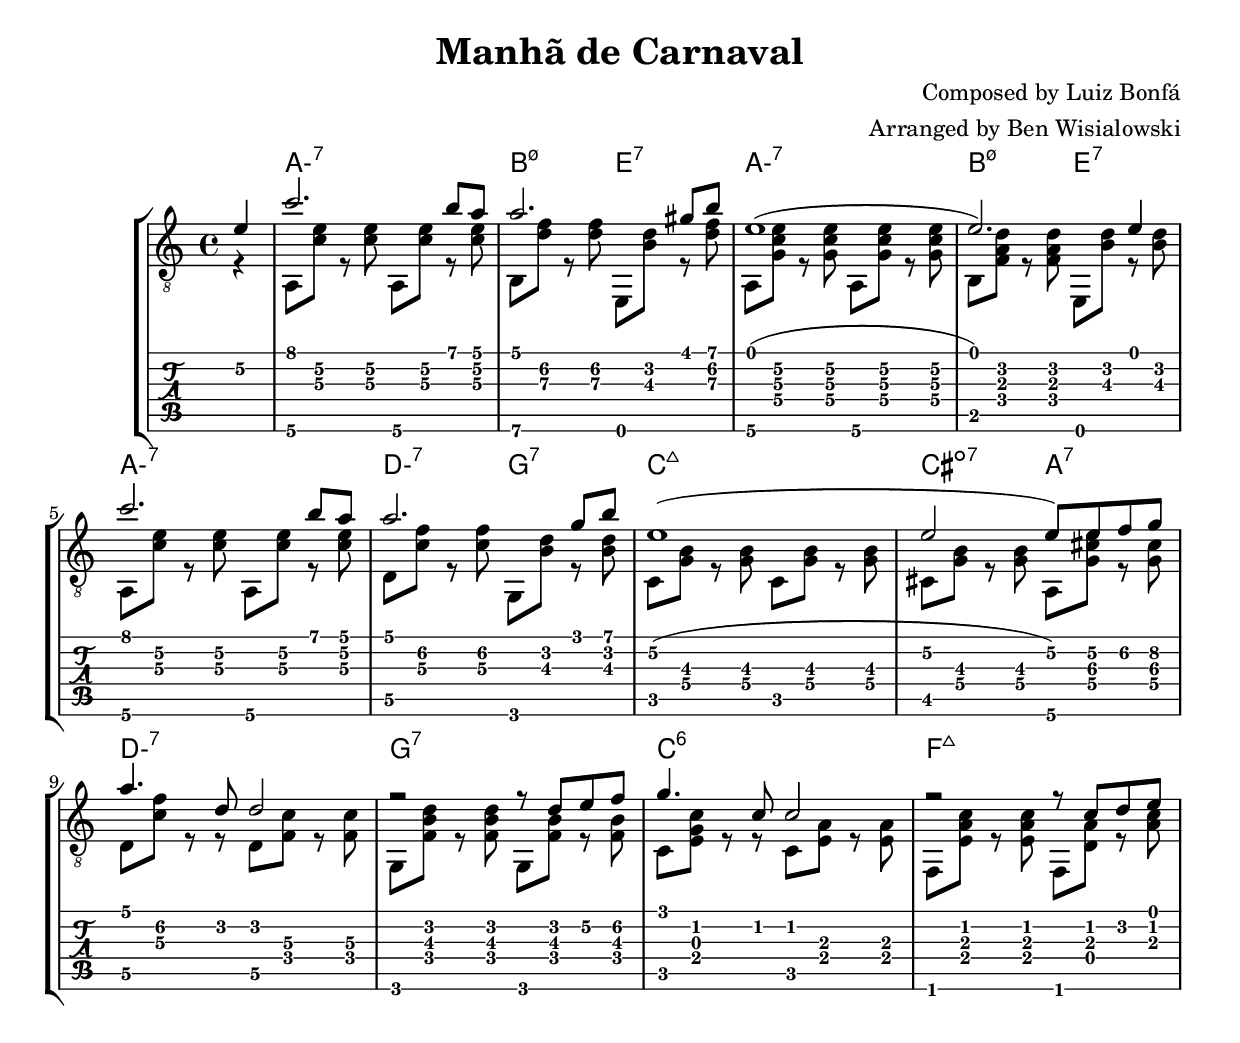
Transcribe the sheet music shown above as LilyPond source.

\version "2.20.0"

\header {
  title = "Manhã de Carnaval"
  composer = "Composed by Luiz Bonfá"
  arranger = "Arranged by Ben Wisialowski"
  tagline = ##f
}

aMelody  = { c''2. b'8 a'8 } % one measure
beMelody = { a'2. gis'8 b'8 } % one
dgMelody = { a'2. g'8 b'8 } % one
abMelody = { e'1( e'2.) e'4 } % two
caMelody = { e'1\2( e'2\2 e'8\2) e'8\2 f'8\2 g'8\2 } % two
dMelody  = { a'4. d'8 d'2 } % one
gMelody  = { r2 r8 d'8 e'8\2 f'8\2 } % one
cMelody  = { g'4. c'8 c'2 } % one
fMelody  = { r2 r8 c' d' e' } % one

melody = {
  \time 4/4
  \voiceOne
  \partial 4 e'4\2
  \aMelody
  \beMelody
  \abMelody
  \aMelody
  \dgMelody
  \caMelody
  \dMelody
  \gMelody
  \cMelody
  \fMelody
}

aHarmonyA = { a,8\6 <c'\3 e'\2> r <c'\3 e'\2> }
bHarmonyA = { b,8\6 <d'\3 f'\2> r <d'\3 f'\2> }
eHarmonyA = { e,8 <b\3 d'\2> r <d'\3 f'\2> }

aHarmonyB = { a,8\6 <g c'\3 e'\2> r <g c'\3 e'\2> }
bHarmonyB = { b,8 <f a d'> r <f a d'> }
eHarmonyB = { e,8 <b d'> r <b d'> }

dHarmony = { d8\5 <c'\3 f'\2> r <c'\3 f'\2> }
gHarmony = { g,8 <b\3 d'\2> r <b\3 d'\2> }
cHarmony = { c8 <g\4 b\3> r <g\4 b\3> }
cisHarmony = { cis8 <g\4 b\3> r <g\4 b\3> }
amajHarmony = { a,8\6 <g\4 cis'\3 e'\2> r <g\4 cis'\3> }
dHarmonyB = { d8\5 <c'\3 f'\2> r r d8\5 <f\4 c'\3> r <f\4 c'\3> }
gHarmonyB = { g,8 <f b\3 d'\2> r <f b\3 d'\2> g,8 <f b\3> r <f b\3> }
cHarmonyB = { c8 <e g c'> r r c <e a> r <e a> }
fHarmony = { f,8 <e a c'> r <e a c'> f, <d a> r <a c'> }

harmony = {
  \time 4/4
  \voiceTwo
  \partial 4 r4
  \aHarmonyA \aHarmonyA
  \bHarmonyA \eHarmonyA
  \aHarmonyB \aHarmonyB
  \bHarmonyB \eHarmonyB % \break
  \aHarmonyA \aHarmonyA
  \dHarmony \gHarmony
  \cHarmony \cHarmony
  \cisHarmony \amajHarmony
  \dHarmonyB
  \gHarmonyB
  \cHarmonyB
  \fHarmony
}

chordsA = \chordmode { a1:m7 b2:m7.5- e2:7 }
chordsC = \chordmode { a1:m7 d2:m7 g2:7 c1:maj7 cis2:dim7 a2:7 d1:m7 g1:7 c1:6 f1:maj7 }

harmonyChords = {
  \set minorChordModifier = \markup { "-" }
  \partial 4 s4
  \chordsA
  \chordsA
  \chordsC
}


\score {
  \layout { \omit Voice.StringNumber }
  <<
    \new StaffGroup = "tab with traditional" <<
      \new ChordNames {
        \harmonyChords
      }
      \new Staff = "guitar traditional" <<
        \clef "treble_8"
        \context Voice = "melody" \melody
        \context Voice = "harmony" \harmony
      >>
      \new TabStaff = "guitar tab" <<
        \context TabVoice = "melody" \melody
        \context TabVoice = "harmony" \harmony
      >>
    >>
  >>
}